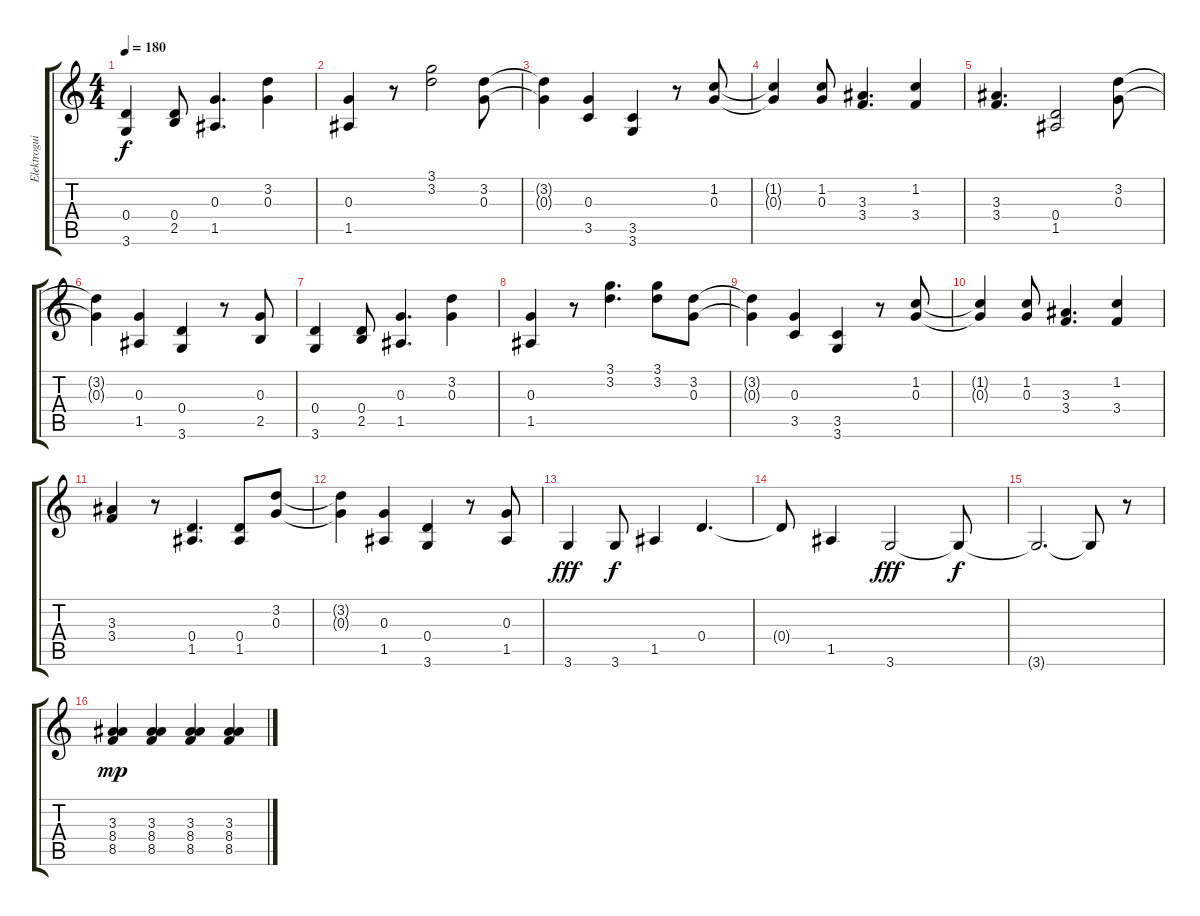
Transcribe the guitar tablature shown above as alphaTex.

\track ("Elektroguitar_1" "Elektrogui") {instrument electricguitarmuted}
\staff {score tabs}
\tuning (E4 B3 G3 D3 A2 E2) {hide}
\ts (4 4)
\tempo 180
\clef g2
\ks c
(0.4 3.6).4{dy f} (0.4 2.5).8 (0.3 1.5).4{d} (3.2 0.3).4 |
(0.3 1.5).4 r.8 (3.1 3.2).2 (3.2 0.3).8 |
(3.2{t} 0.3{t}).4 (0.3 3.5).4 (3.5 3.6).4 r.8 (1.2 0.3).8 |
(1.2{t} 0.3{t}).4 (1.2 0.3).8 (3.3 3.4).4{d} (1.2 3.4).4 |
(3.3 3.4).4{d} (0.4 1.5).2 (3.2 0.3).8 |
(3.2{t} 0.3{t}).4 (0.3 1.5).4 (0.4 3.6).4 r.8 (0.3 2.5).8 |
(0.4 3.6).4 (0.4 2.5).8 (0.3 1.5).4{d} (3.2 0.3).4 |
(0.3 1.5).4 r.8 (3.1 3.2).4{d} (3.1 3.2).8 (3.2 0.3).8 |
(3.2{t} 0.3{t}).4 (0.3 3.5).4 (3.5 3.6).4 r.8 (1.2 0.3).8 |
(1.2{t} 0.3{t}).4 (1.2 0.3).8 (3.3 3.4).4{d} (1.2 3.4).4 |
(3.3 3.4).4 r.8 (0.4 1.5).4{d} (0.4 1.5).8 (3.2 0.3).8 |
(3.2{t} 0.3{t}).4 (0.3 1.5).4 (0.4 3.6).4 r.8 (0.3 1.5).8 |
3.6.4{dy fff} 3.6.8{dy f} 1.5.4 0.4.4{d} |
0.4{t}.8 1.5.4 3.6.2{dy fff} 3.6{t}.8{dy f} |
3.6{t}.2{d} 3.6{t}.8 r.8 |
(3.3 8.4 8.5).4{dy mp} (3.3 8.4 8.5).4 (3.3 8.4 8.5).4 (3.3 8.4 8.5).4
